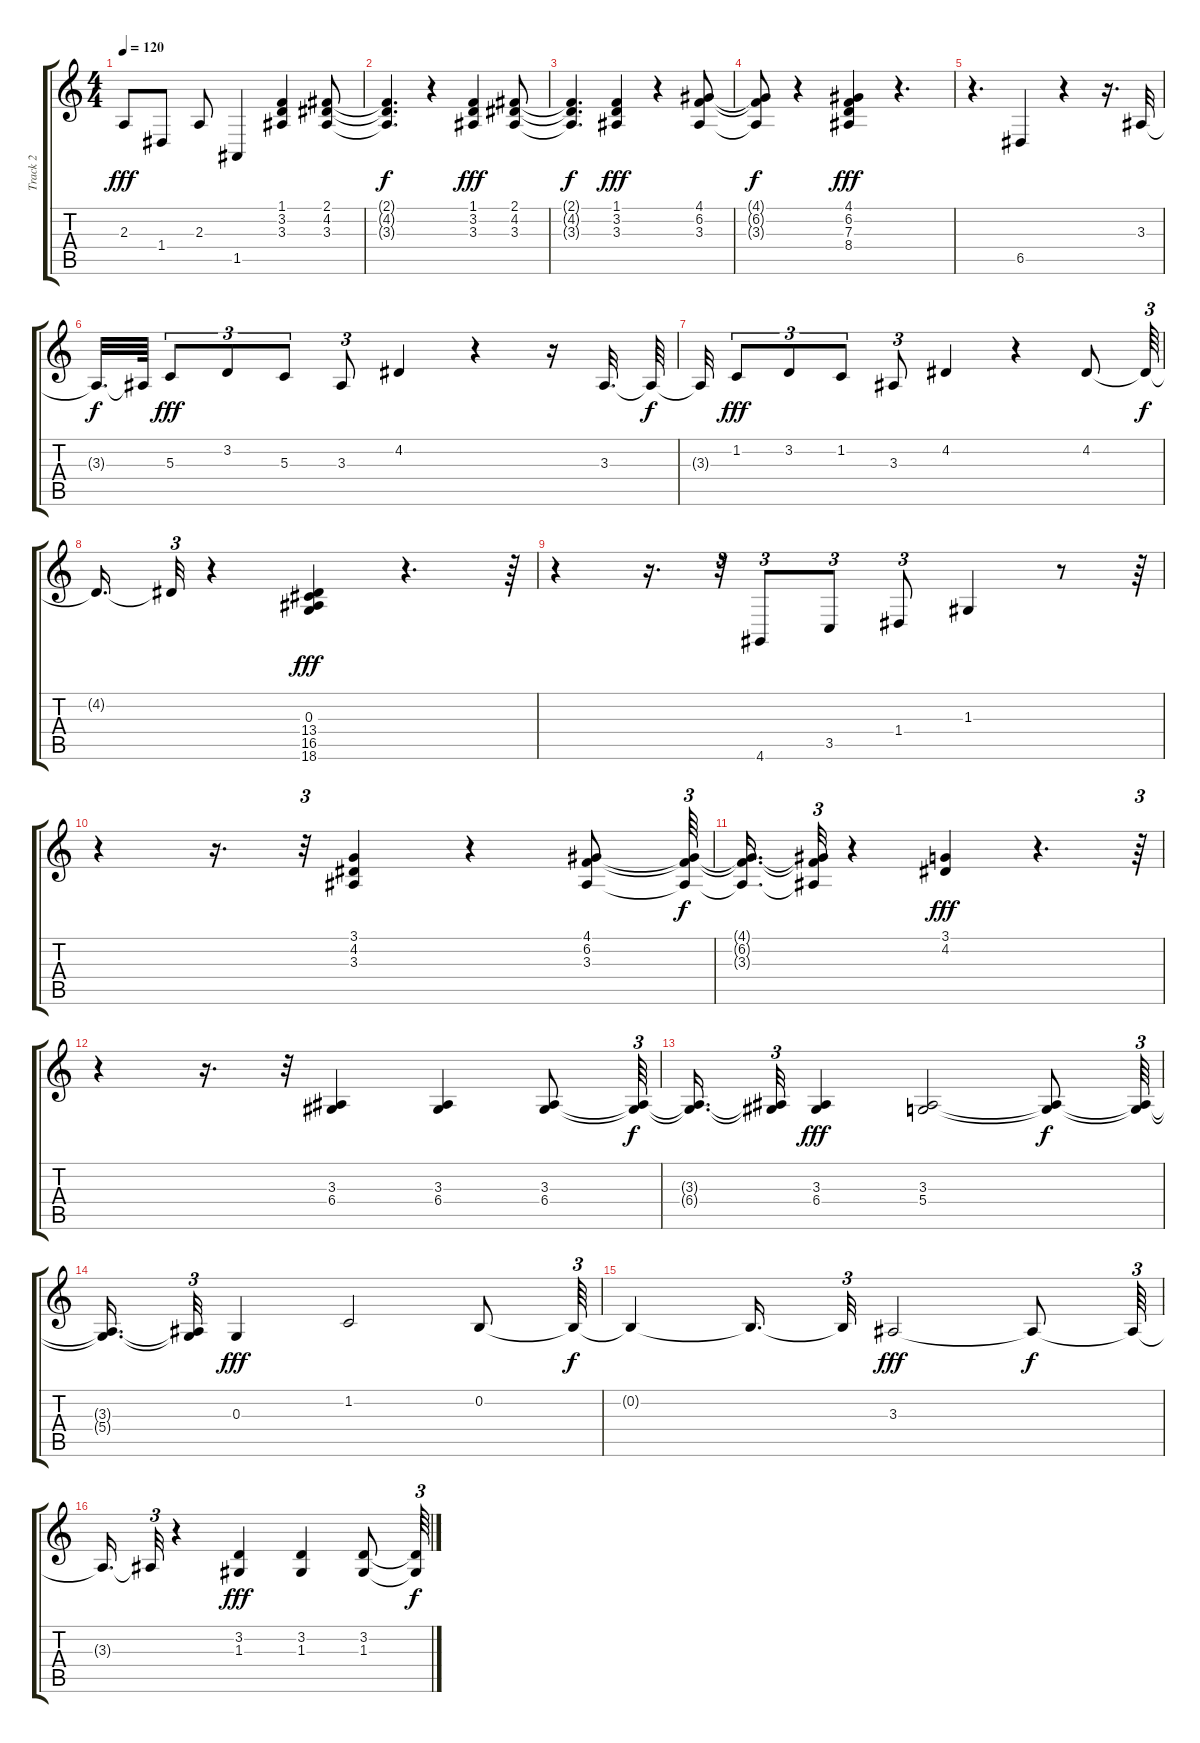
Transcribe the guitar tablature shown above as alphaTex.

\track ("Track 2" "Track 2") {instrument acousticgrandpiano}
\staff {score tabs}
\tuning (E4 B3 G3 D3 A2 E2) {hide}
\ts (4 4)
\tempo 120
\clef g2
\ks c
2.3.8{dy fff} 1.4.8 2.3.8 1.5.4 (1.1 3.2 3.3).4 (2.1 4.2 3.3).8 |
(2.1{t} 4.2{t} 3.3{t}).4{d dy f} r.4 (1.1 3.2 3.3).4{dy fff} (2.1 4.2 3.3).8 |
(2.1{t} 4.2{t} 3.3{t}).4{d dy f} (1.1 3.2 3.3).4{dy fff} r.4 (4.1 6.2 3.3).8 |
(4.1{t} 6.2{t} 3.3{t}).8{dy f} r.4 (4.1 6.2 7.3 8.4).4{dy fff} r.4{d} |
r.4{d} 6.5.4 r.4 r.16{d} 3.3.32 |
3.3{t}.32{d dy f} 3.3{t}.64 5.3.8{tu (3 2) dy fff} 3.2.8{tu (3 2)} 5.3.8{tu (3 2)} 3.3.8{tu (3 2)} 4.2.4 r.4 r.16 3.3.32{d} 3.3{t}.64{dy f} |
3.3{t}.32 1.2.8{tu (3 2) dy fff} 3.2.8{tu (3 2)} 1.2.8{tu (3 2)} 3.3.8{tu (3 2)} 4.2.4 r.4 4.2.8 4.2{t}.64{tu (3 2) dy f} |
4.2{t}.16{d} 4.2{t}.32{tu (3 2)} r.4 (0.3 13.4 16.5 18.6).4{dy fff} r.4{d} r.64{tu (3 2)} |
r.4 r.16{d} r.32{tu (3 2)} 4.6.8{tu (3 2)} 3.5.8{tu (3 2)} 1.4.8{tu (3 2)} 1.3.4 r.8 r.64{tu (3 2)} |
r.4 r.16{d} r.32{tu (3 2)} (3.1 4.2 3.3).4 r.4 (4.1 6.2 3.3).8 (4.1{t} 6.2{t} 3.3{t}).64{tu (3 2) dy f} |
(4.1{t} 6.2{t} 3.3{t}).16{d} (4.1{t} 6.2{t} 3.3{t}).32{tu (3 2)} r.4 (3.1 4.2).4{dy fff} r.4{d} r.64{tu (3 2)} |
r.4 r.16{d} r.32{tu (3 2)} (3.3 6.4).4 (3.3 6.4).4 (3.3 6.4).8 (3.3{t} 6.4{t}).64{tu (3 2) dy f} |
(3.3{t} 6.4{t}).16{d} (3.3{t} 6.4{t}).32{tu (3 2)} (3.3 6.4).4{dy fff} (3.3 5.4).2 (3.3{t} 5.4{t}).8{dy f} (3.3{t} 5.4{t}).64{tu (3 2)} |
(3.3{t} 5.4{t}).16{d} (3.3{t} 5.4{t}).32{tu (3 2)} 0.3.4{dy fff} 1.2.2 0.2.8 0.2{t}.64{tu (3 2) dy f} |
0.2{t}.4 0.2{t}.16{d} 0.2{t}.32{tu (3 2)} 3.3.2{dy fff} 3.3{t}.8{dy f} 3.3{t}.64{tu (3 2)} |
3.3{t}.16{d} 3.3{t}.32{tu (3 2)} r.4 (3.2 1.3).4{dy fff} (3.2 1.3).4 (3.2 1.3).8 (3.2{t} 1.3{t}).64{tu (3 2) dy f}
